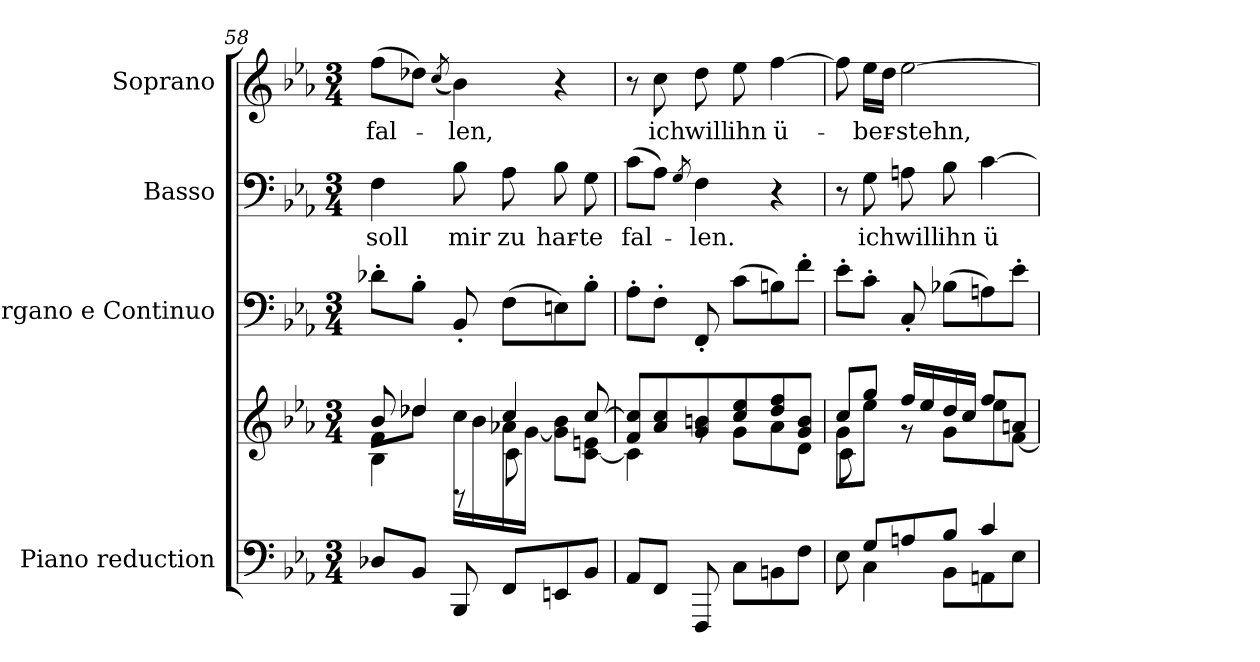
**kern	**kern	**kern	**kern	**text	**kern	**text
*part4	*part4	*part3	*part2	*part2	*part1	*part1
*staff5	*staff4	*staff3	*staff2	*staff2	*staff1	*staff1
*I"Piano reduction	*	*I"Organo e Continuo	*I"Basso	*	*I"Soprano	*
*I'Pno	*	*	*	*	*	*
*clefF4	*clefG2	*clefF4	*clefF4	*	*clefG2	*
*k[b-e-a-]	*k[b-e-a-]	*k[b-e-a-]	*k[b-e-a-]	*	*k[b-e-a-]	*
*M3/4	*M3/4	*M3/4	*M3/4	*	*M3/4	*
=58	=58	=58	=58	=58	=58	=58
*	*^	*	*	*	*	*
*	*	*^	*	*	*	*	*
!	!	!	!	!	!	!LO:LY:b	!	!LO:LY:b
8D-X/L	8b-/	8f\L	4B-\	8d-X'\L	4F\	soll	(>8ff\L	fal-
8BB-/J	4dd-X/	8dd-\J	.	8B-'\J	.	.	8dd-X\J)	.
.	.	.	.	.	.	.	(<8qcc/	.
!	!	!	!	!	!	!LO:LY:b	!	!LO:LY:b
8BBB-/	.	16cc\LL	8rBB	8BB-'/	8B-\	mir	4b-\)	-len,
.	.	16b-\	.	.	.	.	.	.
!	!	!	!	!	!	!LO:LY:b	!	!
8FF/L	4cc/	16a-X\	8c\	(>8F\L	8A-\	zu	.	.
.	.	[16g\JJ	.	.	.	.	.	.
!	!	!	!	!	!	!LO:LY:b	!	!
8EEn/	.	8g\] 8b-\L	4ryy	8En\)	8B-\	har-	4r	.
!	!	!	!	!	!	!LO:LY:b	!	!
8BB-/J	[8cc/	[8c\ 8en\J	.	8B-'\J	8G\	-te	.	.
*	*	*v	*v	*	*	*	*	*
=59	=59	=59	=59	=59	=59	=59	=59
!	!	!	!	!	!LO:LY:b	!	!
8AA-/L	8f/ 8cc/]L	4c\]	8A-'\L	(>8c\L	fal-	8r	.
!	!	!	!	!	!	!	!LO:LY:b
8FF/J	8a-/ 8cc/	.	8F'\J	8A-\J)	.	8cc\	ich
.	.	.	.	8qG/	.	.	.
!	!	!	!	!	!LO:LY:b	!	!LO:LY:b
8FFF/	8g/ 8bn/	8rg	8FF'/	4F\	-len.	8dd\	will
!	!	!	!	!	!	!	!LO:LY:b
8C\L	8cc/ 8ee-/	8g\L	(>8c\L	.	.	8ee-\	ihn
!	!	!	!	!	!	!	!LO:LY:b
8BBn\	8dd/ 8ff/	8a-\	8Bn\)	4r	.	[4ff\	ü-
8F\J	8g/ 8b/J	8d\J	8f'\J	.	.	.	.
=60	=60	=60	=60	=60	=60	=60	=60
*^	*	*^	*	*	*	*	*
8ryy	8E-\	8cc/L	8g\L	8c\	8e-'\L	8r	.	8ff\]	.
!	!	!	!	!	!	!	!LO:LY:b	!	!LO:LY:b
8G/L	4C\	8gg/J	8ee-\J	2ryy	8c'\J	8G\	ich	16ee-\LL	-ber-
.	.	.	.	.	.	.	.	16dd\JJ	.
!	!	!	!	!	!	!	!LO:LY:b	!	!LO:LY:b
8An/	.	16ff/LL	8r	.	8C'/	8An\	will	[2ee-\	-stehn,
.	.	16ee-/	.	.	.	.	.	.	.
!	!	!	!	!	!	!	!LO:LY:b	!	!
8B-/J	8BB-\L	16dd/	8g\L	.	(>8B-X\L	8B-\	ihn	.	.
.	.	16cc/JJ	.	.	.	.	.	.	.
!	!	!	!	!	!	!	!LO:LY:b	!	!
4c/	8AAn\	8ff/L	8ee-\	.	8An\)	[4c\	ü-	.	.
.	8E-\J	8an/J	[8f\J	8ryy	8e-'\J	.	.	.	.
*v	*v	*	*	*	*	*	*	*	*
*	*v	*v	*v	*	*	*	*	*
=	=	=	=	=	=	=
*-	*-	*-	*-	*-	*-	*-
